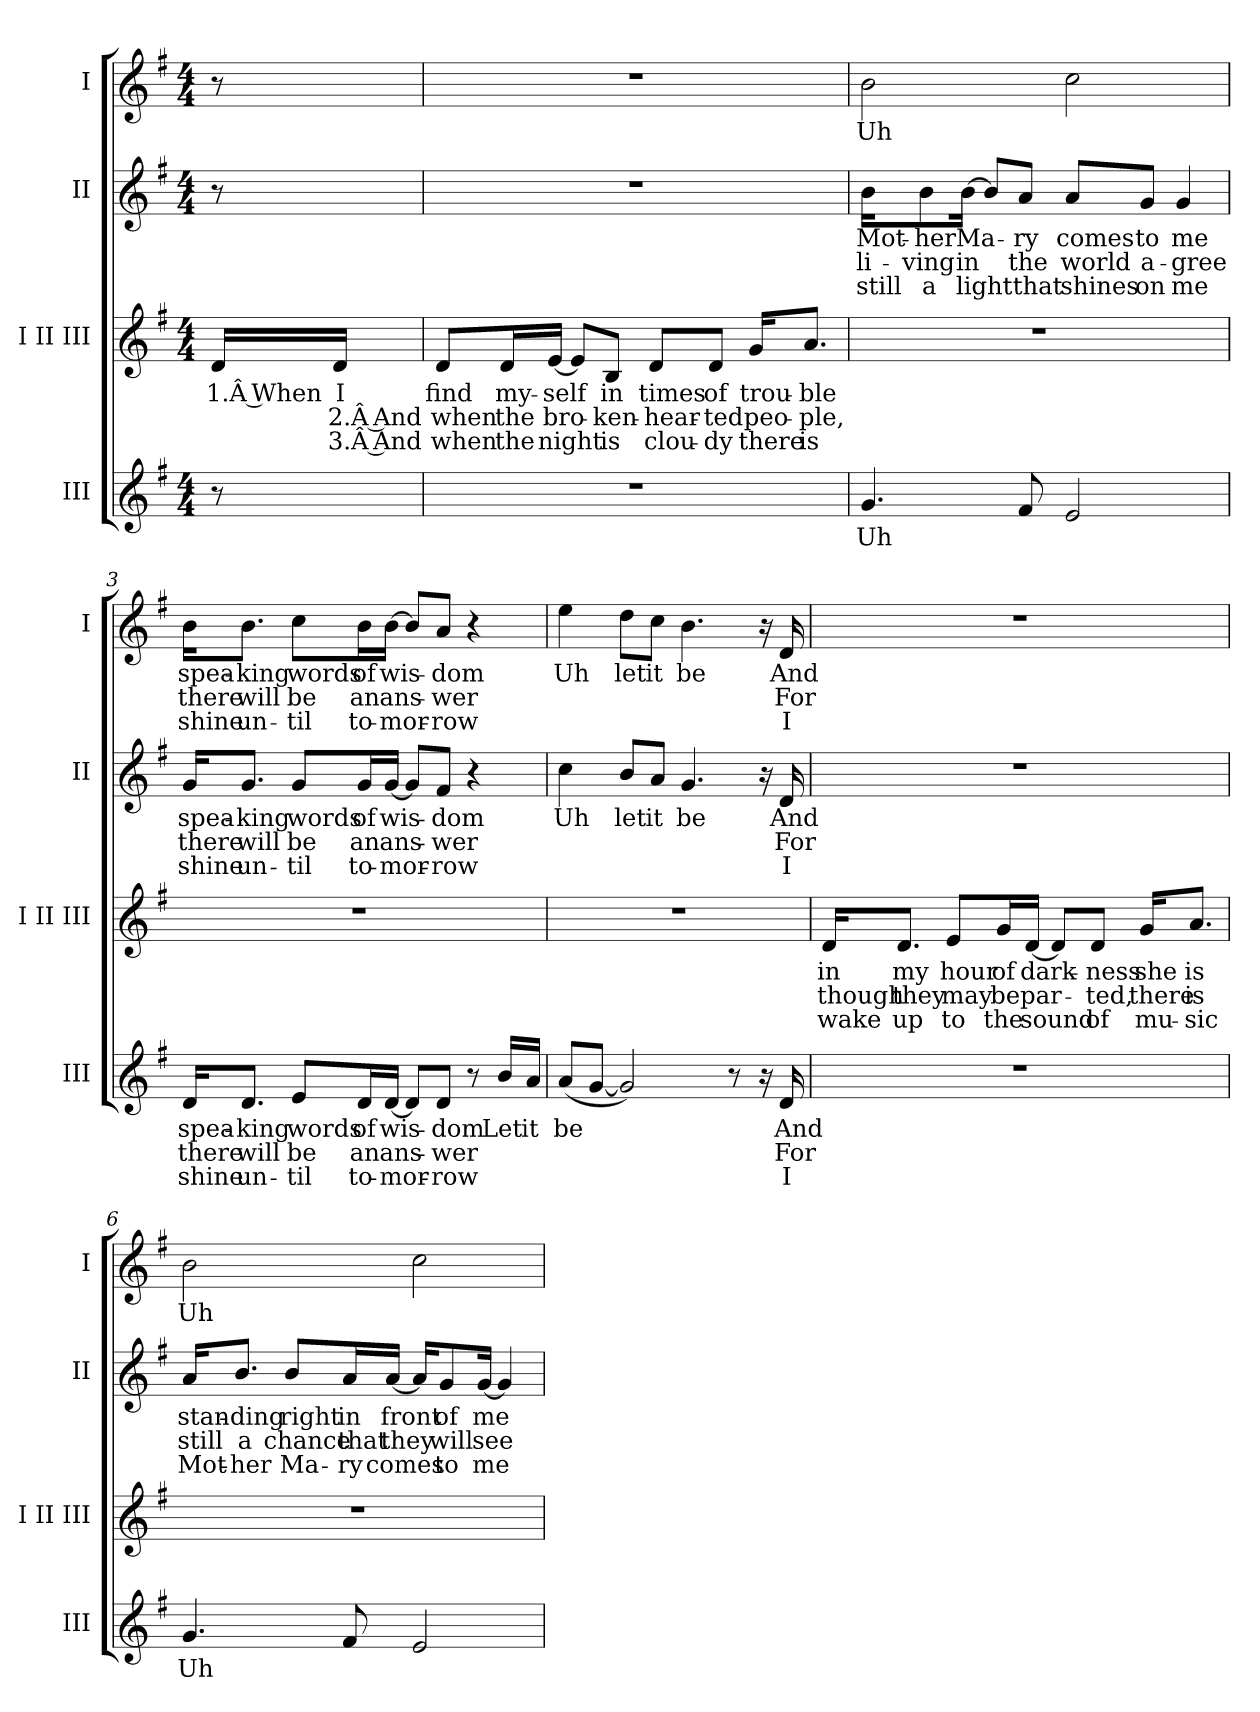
**kern	**text	**text	**text	**kern	**text	**text	**text	**kern	**text	**text	**text	**kern	**text	**text	**text
*part4	*part4	*part4	*part4	*part3	*part3	*part3	*part3	*part2	*part2	*part2	*part2	*part1	*part1	*part1	*part1
*staff4	*staff4	*staff4	*staff4	*staff3	*staff3	*staff3	*staff3	*staff2	*staff2	*staff2	*staff2	*staff1	*staff1	*staff1	*staff1
*I"III	*	*	*	*I"I II III	*	*	*	*I"II	*	*	*	*I"I	*	*	*
*I'III	*	*	*	*I'I II III	*	*	*	*I'II	*	*	*	*I'I	*	*	*
*clefG2	*	*	*	*clefG2	*	*	*	*clefG2	*	*	*	*clefG2	*	*	*
*k[f#]	*	*	*	*k[f#]	*	*	*	*k[f#]	*	*	*	*k[f#]	*	*	*
*M4/4	*	*	*	*M4/4	*	*	*	*M4/4	*	*	*	*M4/4	*	*	*
*MM80	*	*	*	*MM80	*	*	*	*MM80	*	*	*	*MM80	*	*	*
=	=	=	=	=	=	=	=	=	=	=	=	=	=	=	=
!	!	!	!	!	!LO:LY:b	!	!	!	!	!	!	!	!	!	!
8r	.	.	.	16d/LL	1.Â When	.	.	8r	.	.	.	8r	.	.	.
!	!	!	!	!	!LO:LY:b	!LO:LY:b	!LO:LY:b	!	!	!	!	!	!	!	!
.	.	.	.	16d/JJ	I	2.Â And	3.Â And	.	.	.	.	.	.	.	.
=1	=1	=1	=1	=1	=1	=1	=1	=1	=1	=1	=1	=1	=1	=1	=1
!	!	!	!	!	!LO:LY:b	!LO:LY:b	!LO:LY:b	!	!	!	!	!	!	!	!
1r	.	.	.	8d/L	find	when	when	1r	.	.	.	1r	.	.	.
!	!	!	!	!	!LO:LY:b	!LO:LY:b	!LO:LY:b	!	!	!	!	!	!	!	!
.	.	.	.	16d/L	my-	the	the	.	.	.	.	.	.	.	.
!	!	!	!	!	!LO:LY:b	!LO:LY:b	!LO:LY:b	!	!	!	!	!	!	!	!
.	.	.	.	[16e/JJ	-self	bro-	night	.	.	.	.	.	.	.	.
.	.	.	.	8e/L]	.	.	.	.	.	.	.	.	.	.	.
!	!	!	!	!	!LO:LY:b	!LO:LY:b	!LO:LY:b	!	!	!	!	!	!	!	!
.	.	.	.	8B/J	in	-ken-	is	.	.	.	.	.	.	.	.
!	!	!	!	!	!LO:LY:b	!LO:LY:b	!LO:LY:b	!	!	!	!	!	!	!	!
.	.	.	.	8d/L	times	-hear-	clou-	.	.	.	.	.	.	.	.
!	!	!	!	!	!LO:LY:b	!LO:LY:b	!LO:LY:b	!	!	!	!	!	!	!	!
.	.	.	.	8d/J	of	-ted	-dy	.	.	.	.	.	.	.	.
!	!	!	!	!	!LO:LY:b	!LO:LY:b	!LO:LY:b	!	!	!	!	!	!	!	!
.	.	.	.	16g/KL	trou-	peo-	there	.	.	.	.	.	.	.	.
!	!	!	!	!	!LO:LY:b	!LO:LY:b	!LO:LY:b	!	!	!	!	!	!	!	!
.	.	.	.	8.a/J	-ble	-ple,	is	.	.	.	.	.	.	.	.
!!LO:LB:g=z
=2	=2	=2	=2	=2	=2	=2	=2	=2	=2	=2	=2	=2	=2	=2	=2
!	!LO:LY:b	!	!	!	!	!	!	!	!LO:LY:b	!LO:LY:b	!LO:LY:b	!	!LO:LY:b	!	!
4.g/	Uh	.	.	1r	.	.	.	16b\KL	Mot-	li-	still	2b\	Uh	.	.
!	!	!	!	!	!	!	!	!	!LO:LY:b	!LO:LY:b	!LO:LY:b	!	!	!	!
.	.	.	.	.	.	.	.	8b\	-her	-ving	a	.	.	.	.
!	!	!	!	!	!	!	!	!	!LO:LY:b	!LO:LY:b	!LO:LY:b	!	!	!	!
.	.	.	.	.	.	.	.	[16b\Jk	Ma-	in	light	.	.	.	.
.	.	.	.	.	.	.	.	8b/L]	.	.	.	.	.	.	.
!	!	!	!	!	!	!	!	!	!LO:LY:b	!LO:LY:b	!LO:LY:b	!	!	!	!
8f#/	.	.	.	.	.	.	.	8a/J	-ry	the	that	.	.	.	.
!	!	!	!	!	!	!	!	!	!LO:LY:b	!LO:LY:b	!LO:LY:b	!	!	!	!
2e/	.	.	.	.	.	.	.	8a/L	comes	world	shines	2cc\	.	.	.
!	!	!	!	!	!	!	!	!	!LO:LY:b	!LO:LY:b	!LO:LY:b	!	!	!	!
.	.	.	.	.	.	.	.	8g/J	to	a-	on	.	.	.	.
!	!	!	!	!	!	!	!	!	!LO:LY:b	!LO:LY:b	!LO:LY:b	!	!	!	!
.	.	.	.	.	.	.	.	4g/	me	-gree	me	.	.	.	.
=3	=3	=3	=3	=3	=3	=3	=3	=3	=3	=3	=3	=3	=3	=3	=3
!	!LO:LY:b	!LO:LY:b	!LO:LY:b	!	!	!	!	!	!LO:LY:b	!LO:LY:b	!LO:LY:b	!	!LO:LY:b	!LO:LY:b	!LO:LY:b
16d/KL	spea-	there	shine	1r	.	.	.	16g/KL	spea-	there	shine	16b\KL	spea-	there	shine
!	!LO:LY:b	!LO:LY:b	!LO:LY:b	!	!	!	!	!	!LO:LY:b	!LO:LY:b	!LO:LY:b	!	!LO:LY:b	!LO:LY:b	!LO:LY:b
8.d/J	-king	will	un-	.	.	.	.	8.g/J	-king	will	un-	8.b\J	-king	will	un-
!	!LO:LY:b	!LO:LY:b	!LO:LY:b	!	!	!	!	!	!LO:LY:b	!LO:LY:b	!LO:LY:b	!	!LO:LY:b	!LO:LY:b	!LO:LY:b
8e/L	words	be	-til	.	.	.	.	8g/L	words	be	-til	8cc\L	words	be	-til
!	!LO:LY:b	!LO:LY:b	!LO:LY:b	!	!	!	!	!	!LO:LY:b	!LO:LY:b	!LO:LY:b	!	!LO:LY:b	!LO:LY:b	!LO:LY:b
16d/L	of	an	to-	.	.	.	.	16g/L	of	an	to-	16b\L	of	an	to-
!	!LO:LY:b	!LO:LY:b	!LO:LY:b	!	!	!	!	!	!LO:LY:b	!LO:LY:b	!LO:LY:b	!	!LO:LY:b	!LO:LY:b	!LO:LY:b
[16d/JJ	wis-	ans-	-mor-	.	.	.	.	[16g/JJ	wis-	ans-	-mor-	[16b\JJ	wis-	ans-	-mor-
8d/L]	.	.	.	.	.	.	.	8g/L]	.	.	.	8b/L]	.	.	.
!	!LO:LY:b	!LO:LY:b	!LO:LY:b	!	!	!	!	!	!LO:LY:b	!LO:LY:b	!LO:LY:b	!	!LO:LY:b	!LO:LY:b	!LO:LY:b
8d/J	-dom	-wer	-row	.	.	.	.	8f#/J	-dom	-wer	-row	8a/J	-dom	-wer	-row
8r	.	.	.	.	.	.	.	4r	.	.	.	4r	.	.	.
!	!LO:LY:b	!	!	!	!	!	!	!	!	!	!	!	!	!	!
16b/LL	Let	.	.	.	.	.	.	.	.	.	.	.	.	.	.
!	!LO:LY:b	!	!	!	!	!	!	!	!	!	!	!	!	!	!
16a/JJ	it	.	.	.	.	.	.	.	.	.	.	.	.	.	.
=4	=4	=4	=4	=4	=4	=4	=4	=4	=4	=4	=4	=4	=4	=4	=4
!	!LO:LY:b	!	!	!	!	!	!	!	!LO:LY:b	!	!	!	!LO:LY:b	!	!
(8a/L	be	.	.	1r	.	.	.	4cc\	Uh	.	.	4ee\	Uh	.	.
[8g/J	.	.	.	.	.	.	.	.	.	.	.	.	.	.	.
!	!	!	!	!	!	!	!	!	!LO:LY:b	!	!	!	!LO:LY:b	!	!
2g/])	.	.	.	.	.	.	.	8b/L	let	.	.	8dd\L	let	.	.
!	!	!	!	!	!	!	!	!	!LO:LY:b	!	!	!	!LO:LY:b	!	!
.	.	.	.	.	.	.	.	8a/J	it	.	.	8cc\J	it	.	.
!	!	!	!	!	!	!	!	!	!LO:LY:b	!	!	!	!LO:LY:b	!	!
.	.	.	.	.	.	.	.	4.g/	be	.	.	4.b\	be	.	.
8r	.	.	.	.	.	.	.	.	.	.	.	.	.	.	.
16r	.	.	.	.	.	.	.	16r	.	.	.	16r	.	.	.
!	!LO:LY:b	!LO:LY:b	!LO:LY:b	!	!	!	!	!	!LO:LY:b	!LO:LY:b	!LO:LY:b	!	!LO:LY:b	!LO:LY:b	!LO:LY:b
16d/	And	For	I	.	.	.	.	16d/	And	For	I	16d/	And	For	I
!!LO:LB:g=z
=5	=5	=5	=5	=5	=5	=5	=5	=5	=5	=5	=5	=5	=5	=5	=5
!	!	!	!	!	!LO:LY:b	!LO:LY:b	!LO:LY:b	!	!	!	!	!	!	!	!
1r	.	.	.	16d/KL	in	though	wake	1r	.	.	.	1r	.	.	.
!	!	!	!	!	!LO:LY:b	!LO:LY:b	!LO:LY:b	!	!	!	!	!	!	!	!
.	.	.	.	8.d/J	my	they	up	.	.	.	.	.	.	.	.
!	!	!	!	!	!LO:LY:b	!LO:LY:b	!LO:LY:b	!	!	!	!	!	!	!	!
.	.	.	.	8e/L	hour	may	to	.	.	.	.	.	.	.	.
!	!	!	!	!	!LO:LY:b	!LO:LY:b	!LO:LY:b	!	!	!	!	!	!	!	!
.	.	.	.	16g/L	of	be	the	.	.	.	.	.	.	.	.
!	!	!	!	!	!LO:LY:b	!LO:LY:b	!LO:LY:b	!	!	!	!	!	!	!	!
.	.	.	.	[16d/JJ	dark-	par-	sound	.	.	.	.	.	.	.	.
.	.	.	.	8d/L]	.	.	.	.	.	.	.	.	.	.	.
!	!	!	!	!	!LO:LY:b	!LO:LY:b	!LO:LY:b	!	!	!	!	!	!	!	!
.	.	.	.	8d/J	-ness	-ted,	of	.	.	.	.	.	.	.	.
!	!	!	!	!	!LO:LY:b	!LO:LY:b	!LO:LY:b	!	!	!	!	!	!	!	!
.	.	.	.	16g/KL	she	there	mu-	.	.	.	.	.	.	.	.
!	!	!	!	!	!LO:LY:b	!LO:LY:b	!LO:LY:b	!	!	!	!	!	!	!	!
.	.	.	.	8.a/J	is	is	-sic	.	.	.	.	.	.	.	.
!!LO:LB:g=z
=6	=6	=6	=6	=6	=6	=6	=6	=6	=6	=6	=6	=6	=6	=6	=6
!	!LO:LY:b	!	!	!	!	!	!	!	!LO:LY:b	!LO:LY:b	!LO:LY:b	!	!LO:LY:b	!	!
4.g/	Uh	.	.	1r	.	.	.	16a/KL	stan-	still	Mot-	2b\	Uh	.	.
!	!	!	!	!	!	!	!	!	!LO:LY:b	!LO:LY:b	!LO:LY:b	!	!	!	!
.	.	.	.	.	.	.	.	8.b/J	-ding	a	-her	.	.	.	.
!	!	!	!	!	!	!	!	!	!LO:LY:b	!LO:LY:b	!LO:LY:b	!	!	!	!
.	.	.	.	.	.	.	.	8b/L	right	chance	Ma-	.	.	.	.
!	!	!	!	!	!	!	!	!	!LO:LY:b	!LO:LY:b	!LO:LY:b	!	!	!	!
8f#/	.	.	.	.	.	.	.	16a/L	in	that	-ry	.	.	.	.
!	!	!	!	!	!	!	!	!	!LO:LY:b	!LO:LY:b	!LO:LY:b	!	!	!	!
.	.	.	.	.	.	.	.	[16a/JJ	front	they	comes	.	.	.	.
2e/	.	.	.	.	.	.	.	16a/KL]	.	.	.	2cc\	.	.	.
!	!	!	!	!	!	!	!	!	!LO:LY:b	!LO:LY:b	!LO:LY:b	!	!	!	!
.	.	.	.	.	.	.	.	8g/	of	will	to	.	.	.	.
!	!	!	!	!	!	!	!	!	!LO:LY:b	!LO:LY:b	!LO:LY:b	!	!	!	!
.	.	.	.	.	.	.	.	[16g/Jk	me	see	me	.	.	.	.
.	.	.	.	.	.	.	.	4g/]	.	.	.	.	.	.	.
=	=	=	=	=	=	=	=	=	=	=	=	=	=	=	=
*-	*-	*-	*-	*-	*-	*-	*-	*-	*-	*-	*-	*-	*-	*-	*-
